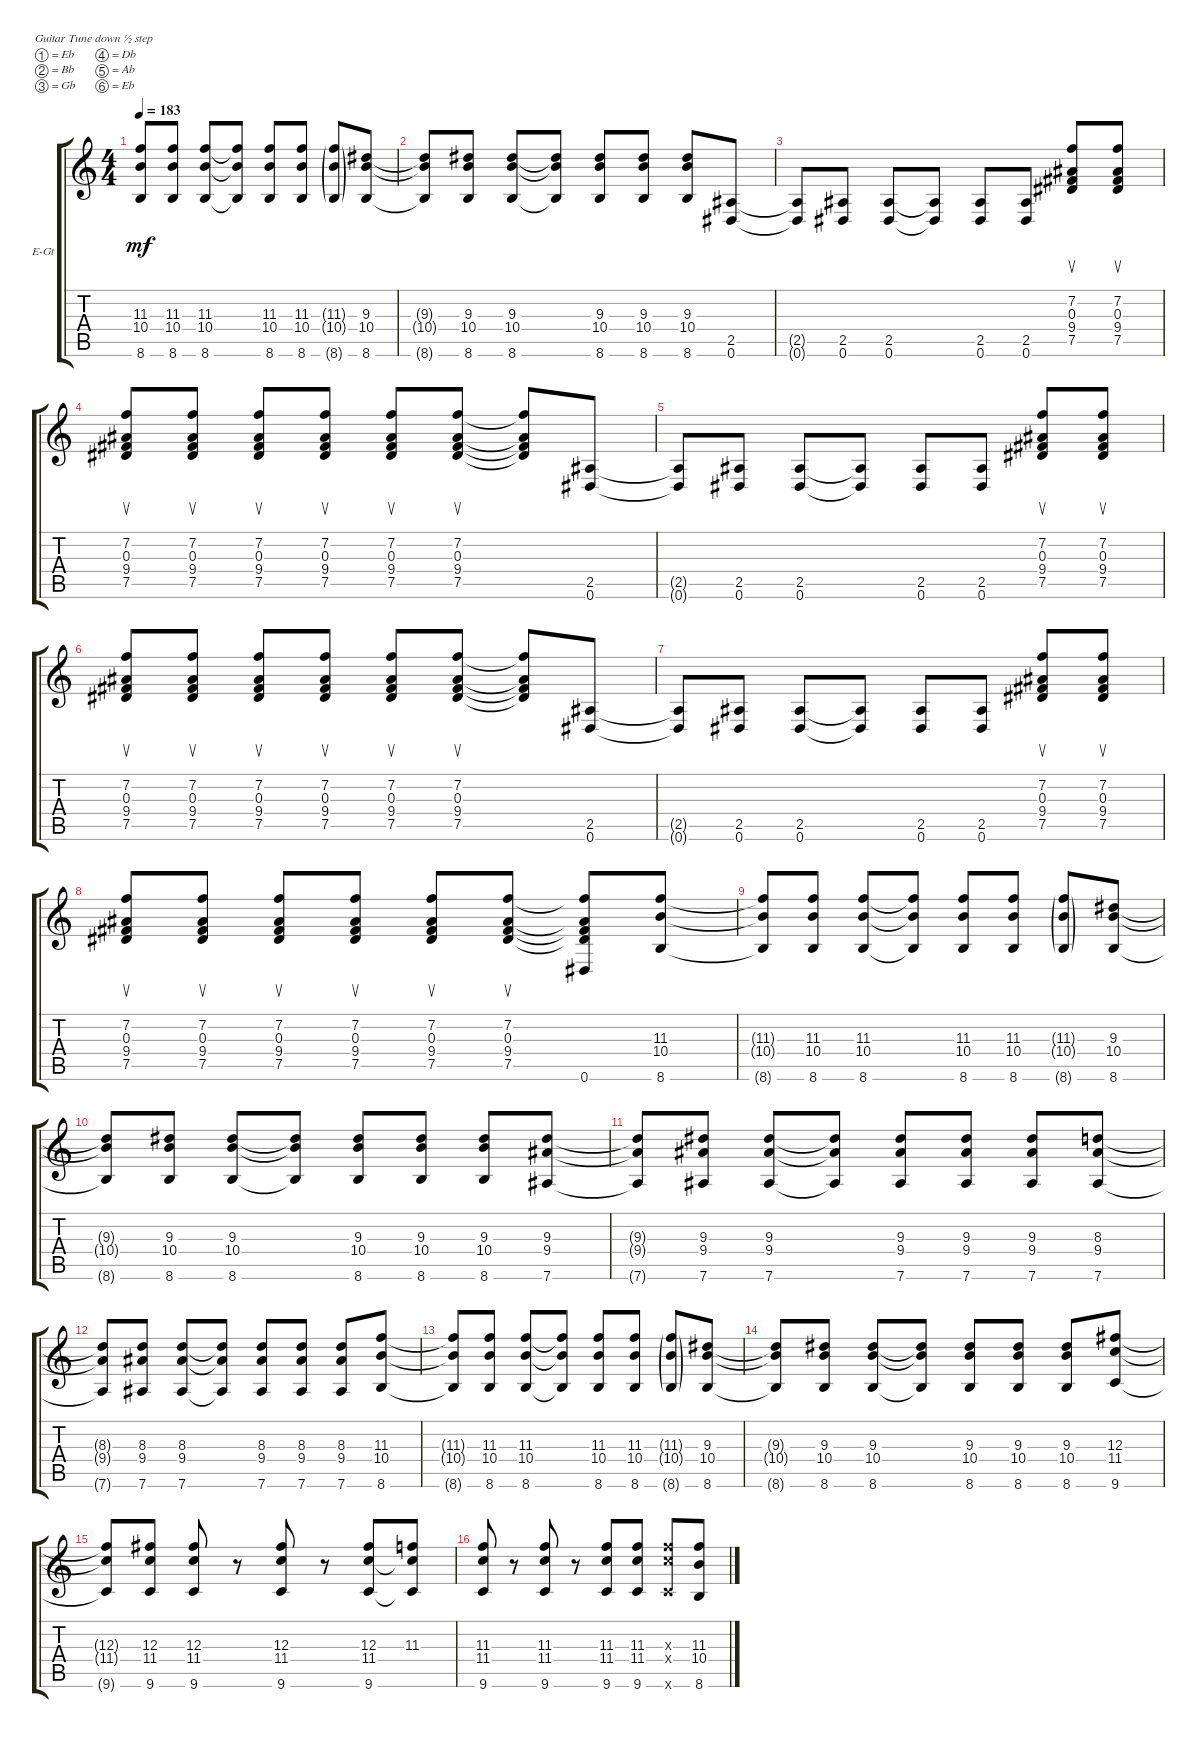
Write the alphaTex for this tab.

\bracketExtendMode groupsimilarinstruments
\firstSystemTrackNameOrientation horizontal
\otherSystemsTrackNameOrientation horizontal
\track ("left" "E-Gt") {instrument distortionguitar}
\staff {score tabs}
\tuning (Eb4 Bb3 Gb3 Db3 Ab2 Eb2)
\ts (4 4)
\tempo 183
\clef g2
\ks c
(8.6{t} 10.4{t} 11.3{t}).8{dy mf} (8.6 10.4 11.3).8 (8.6 10.4 11.3).8 (8.6{t} 10.4{t} 11.3{t}).8 (8.6 10.4 11.3).8 (8.6 10.4 11.3).8 (8.6{g} 10.4{g} 11.3{g}).8 (8.6 10.4 9.3).8 |
(8.6{t} 10.4{t} 9.3{t}).8 (8.6 10.4 9.3).8 (8.6 10.4 9.3).8 (8.6{t} 10.4{t} 9.3{t}).8 (8.6 10.4 9.3).8 (8.6 10.4 9.3).8 (8.6 10.4 9.3).8 (0.6 2.5).8 |
(2.5{t} 0.6{t}).8 (0.6 2.5).8 (0.6 2.5).8 (2.5{t} 0.6{t}).8 (0.6 2.5).8 (2.5 0.6).8 (7.5 9.4 0.3 7.2).8{su} (7.5 9.4 0.3 7.2).8{su} |
(7.5 9.4 0.3 7.2).8{su} (7.5 9.4 0.3 7.2).8{su} (7.5 9.4 0.3 7.2).8{su} (7.5 9.4 0.3 7.2).8{su} (7.5 9.4 0.3 7.2).8{su} (7.5 9.4 0.3 7.2).8{su} (7.5{t} 9.4{t} 0.3{t} 7.2{t}).8 (0.6 2.5).8 |
(2.5{t} 0.6{t}).8 (0.6 2.5).8 (0.6 2.5).8 (2.5{t} 0.6{t}).8 (0.6 2.5).8 (2.5 0.6).8 (7.5 9.4 0.3 7.2).8{su} (7.5 9.4 0.3 7.2).8{su} |
(7.5 9.4 0.3 7.2).8{su} (7.5 9.4 0.3 7.2).8{su} (7.5 9.4 0.3 7.2).8{su} (7.5 9.4 0.3 7.2).8{su} (7.5 9.4 0.3 7.2).8{su} (7.5 9.4 0.3 7.2).8{su} (7.5{t} 9.4{t} 0.3{t} 7.2{t}).8 (0.6 2.5).8 |
(2.5{t} 0.6{t}).8 (0.6 2.5).8 (0.6 2.5).8 (2.5{t} 0.6{t}).8 (0.6 2.5).8 (2.5 0.6).8 (7.5 9.4 0.3 7.2).8{su} (7.5 9.4 0.3 7.2).8{su} |
(7.5 9.4 0.3 7.2).8{su} (7.5 9.4 0.3 7.2).8{su} (7.5 9.4 0.3 7.2).8{su} (7.5 9.4 0.3 7.2).8{su} (7.5 9.4 0.3 7.2).8{su} (7.5 9.4 0.3 7.2).8{su} (7.5{t} 9.4{t} 0.3{t} 7.2{t} 0.6).8 (8.6 10.4 11.3).8 |
(8.6{t} 10.4{t} 11.3{t}).8 (8.6 10.4 11.3).8 (8.6 10.4 11.3).8 (8.6{t} 10.4{t} 11.3{t}).8 (8.6 10.4 11.3).8 (8.6 10.4 11.3).8 (8.6{g} 10.4{g} 11.3{g}).8 (8.6 10.4 9.3).8 |
(8.6{t} 10.4{t} 9.3{t}).8 (8.6 10.4 9.3).8 (8.6 10.4 9.3).8 (8.6{t} 10.4{t} 9.3{t}).8 (8.6 10.4 9.3).8 (8.6 10.4 9.3).8 (8.6 10.4 9.3).8 (7.6 9.4 9.3).8 |
(7.6{t} 9.4{t} 9.3{t}).8 (7.6 9.4 9.3).8 (7.6 9.4 9.3).8 (7.6{t} 9.4{t} 9.3{t}).8 (7.6 9.4 9.3).8 (7.6 9.4 9.3).8 (7.6 9.4 9.3).8 (7.6 9.4 8.3).8 |
(7.6{t} 9.4{t} 8.3{t}).8 (7.6 9.4 8.3).8 (7.6 9.4 8.3).8 (7.6{t} 9.4{t} 8.3{t}).8 (7.6 9.4 8.3).8 (7.6 9.4 8.3).8 (7.6 9.4 8.3).8 (8.6 10.4 11.3).8 |
(8.6{t} 10.4{t} 11.3{t}).8 (8.6 10.4 11.3).8 (8.6 10.4 11.3).8 (8.6{t} 10.4{t} 11.3{t}).8 (8.6 10.4 11.3).8 (8.6 10.4 11.3).8 (8.6{g} 10.4{g} 11.3{g}).8 (8.6 10.4 9.3).8 |
(8.6{t} 10.4{t} 9.3{t}).8 (8.6 10.4 9.3).8 (8.6 10.4 9.3).8 (8.6{t} 10.4{t} 9.3{t}).8 (8.6 10.4 9.3).8 (8.6 10.4 9.3).8 (8.6 10.4 9.3).8 (9.6 11.4 12.3).8 |
(9.6{t} 11.4{t} 12.3{t}).8 (9.6 11.4 12.3).8 (9.6 11.4 12.3).8 r.8 (9.6 11.4 12.3).8 r.8 (9.6 11.4 12.3).8 (9.6{t} 11.4{t} 11.3).8 |
(9.6 11.4 11.3).8 r.8 (9.6 11.4 11.3).8 r.8 (9.6 11.4 11.3).8 (9.6 11.4 11.3).8 (9.6{x} 11.4{x} 11.3{x}).8 (8.6 10.4 11.3).8
